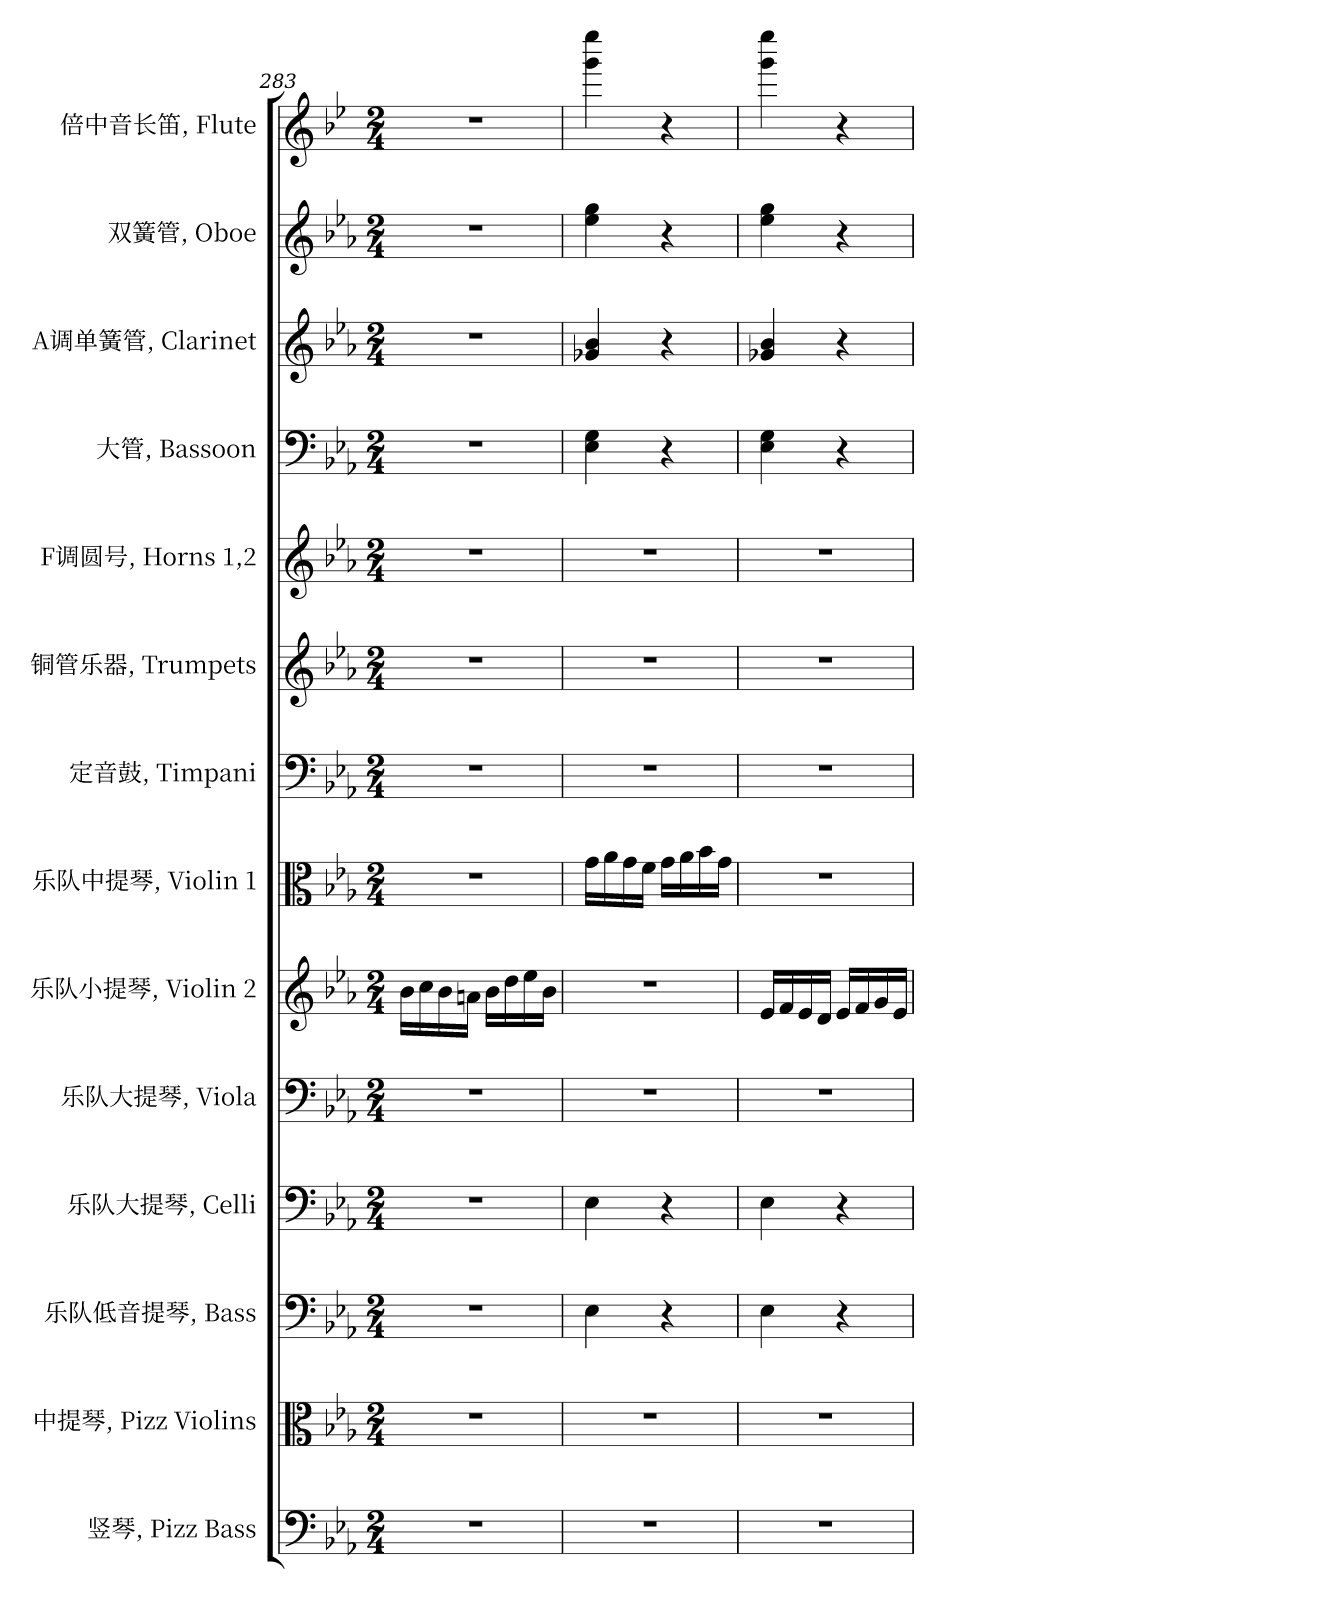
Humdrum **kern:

**kern	**kern	**kern	**kern	**kern	**kern	**kern	**kern	**kern	**kern	**kern	**kern	**kern	**kern
*part14	*part13	*part12	*part11	*part10	*part9	*part8	*part7	*part6	*part5	*part4	*part3	*part2	*part1
*staff14	*staff13	*staff12	*staff11	*staff10	*staff9	*staff8	*staff7	*staff6	*staff5	*staff4	*staff3	*staff2	*staff1
*I"竖琴, Pizz Bass	*I"中提琴, Pizz Violins	*I"乐队低音提琴, Bass	*I"乐队大提琴, Celli	*I"乐队大提琴, Viola	*I"乐队小提琴, Violin 2	*I"乐队中提琴, Violin 1	*I"定音鼓, Timpani	*I"铜管乐器, Trumpets	*I"F调圆号, Horns 1,2	*I"大管, Bassoon	*I"A调单簧管, Clarinet	*I"双簧管, Oboe	*I"倍中音长笛, Flute
*	*	*	*	*	*	*	*I'Timp.	*	*I'F Hn.	*I'Bsn.	*I'A Cl.	*I'Ob.	*
*clefF4	*clefC3	*clefF4	*clefF4	*clefF4	*clefG2	*clefC3	*clefF4	*clefG2	*clefG2	*clefF4	*clefG2	*clefG2	*clefG2
*	*	*ITrd7c12	*	*	*	*	*	*	*ITrd4c7	*	*ITrd2c3	*	*ITrd10c17
*k[b-e-a-]	*k[b-e-a-]	*k[b-e-a-]	*k[b-e-a-]	*k[b-e-a-]	*k[b-e-a-]	*k[b-e-a-]	*k[b-e-a-]	*k[b-e-a-]	*k[b-e-a-d-]	*k[b-e-a-]	*k[]	*k[b-e-a-]	*k[b-e-]
*M2/4	*M2/4	*M2/4	*M2/4	*M2/4	*M2/4	*M2/4	*M2/4	*M2/4	*M2/4	*M2/4	*M2/4	*M2/4	*M2/4
=283	=283	=283	=283	=283	=283	=283	=283	=283	=283	=283	=283	=283	=283
2r	2r	2r	2r	2r	16b-\LL	2r	2r	2r	2r	2r	2r	2r	2r
.	.	.	.	.	16cc\	.	.	.	.	.	.	.	.
.	.	.	.	.	16b-\	.	.	.	.	.	.	.	.
.	.	.	.	.	16an\JJ	.	.	.	.	.	.	.	.
.	.	.	.	.	16b-\LL	.	.	.	.	.	.	.	.
.	.	.	.	.	16dd\	.	.	.	.	.	.	.	.
.	.	.	.	.	16ee-\	.	.	.	.	.	.	.	.
.	.	.	.	.	16b-\JJ	.	.	.	.	.	.	.	.
=284	=284	=284	=284	=284	=284	=284	=284	=284	=284	=284	=284	=284	=284
2r	2r	4EE-\	4E-\	2r	2r	16g\LL	2r	2r	2r	4E-\ 4G\	4e-X/ 4g/	4ee-\ 4gg\	4gg\ 4eee-\
.	.	.	.	.	.	16a-\	.	.	.	.	.	.	.
.	.	.	.	.	.	16g\	.	.	.	.	.	.	.
.	.	.	.	.	.	16f\JJ	.	.	.	.	.	.	.
.	.	4r	4r	.	.	16g\LL	.	.	.	4r	4r	4r	4r
.	.	.	.	.	.	16a-\	.	.	.	.	.	.	.
.	.	.	.	.	.	16b-\	.	.	.	.	.	.	.
.	.	.	.	.	.	16g\JJ	.	.	.	.	.	.	.
=285	=285	=285	=285	=285	=285	=285	=285	=285	=285	=285	=285	=285	=285
2r	2r	4EE-\	4E-\	2r	16e-/LL	2r	2r	2r	2r	4E-\ 4G\	4e-X/ 4g/	4ee-\ 4gg\	4gg\ 4eee-\
.	.	.	.	.	16f/	.	.	.	.	.	.	.	.
.	.	.	.	.	16e-/	.	.	.	.	.	.	.	.
.	.	.	.	.	16d/JJ	.	.	.	.	.	.	.	.
.	.	4r	4r	.	16e-/LL	.	.	.	.	4r	4r	4r	4r
.	.	.	.	.	16f/	.	.	.	.	.	.	.	.
.	.	.	.	.	16g/	.	.	.	.	.	.	.	.
.	.	.	.	.	16e-/JJ	.	.	.	.	.	.	.	.
=	=	=	=	=	=	=	=	=	=	=	=	=	=
*-	*-	*-	*-	*-	*-	*-	*-	*-	*-	*-	*-	*-	*-
